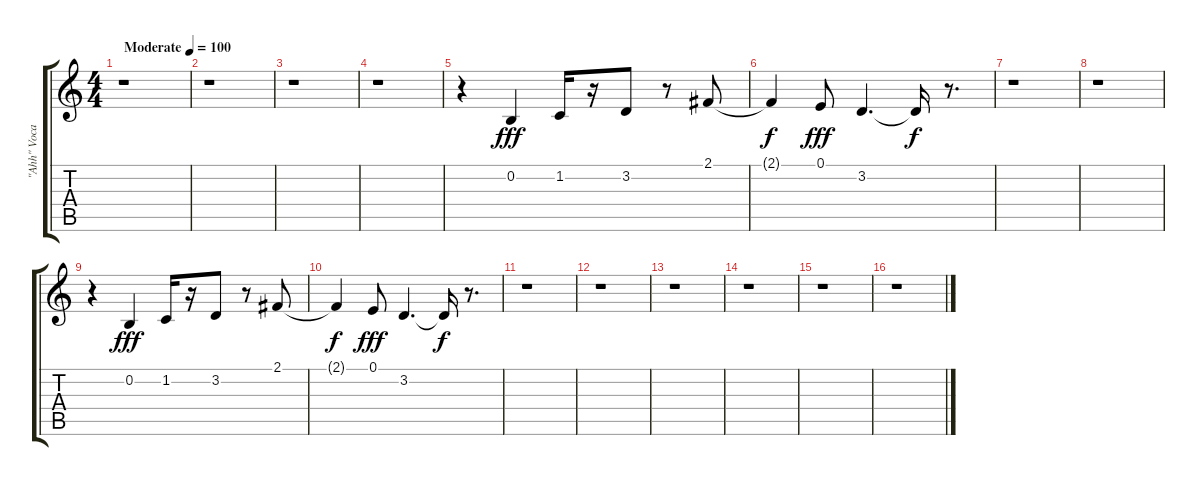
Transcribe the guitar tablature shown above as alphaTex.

\track ("\"Ahh\" Vocal " "\"Ahh\" Voca") {instrument synthvoice}
\staff {score tabs}
\tuning (E4 B3 G3 D3 A2 E2) {hide}
\ts (4 4)
\tempo (100 "Moderate")
\clef g2
\ks c
r.1{dy fff instrument synthvoice} |
r.1 |
r.1 |
r.1 |
r.4 0.2.4 1.2.16 r.16 3.2.8 r.8 2.1.8 |
2.1{t}.4{dy f} 0.1.8{dy fff} 3.2.4{d} 3.2{t}.16{dy f} r.8{d} |
r.1 |
r.1 |
r.4 0.2.4{dy fff} 1.2.16 r.16 3.2.8 r.8 2.1.8 |
2.1{t}.4{dy f} 0.1.8{dy fff} 3.2.4{d} 3.2{t}.16{dy f} r.8{d} |
r.1 |
r.1 |
r.1 |
r.1 |
r.1 |
r.1
